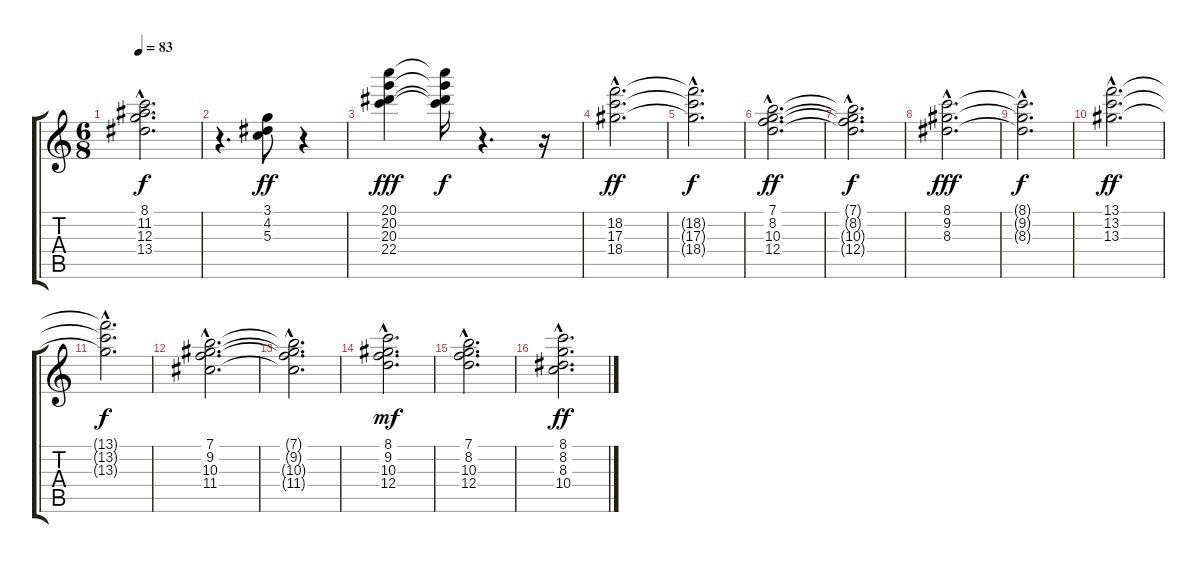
\track "" {instrument electricbassfinger}
\staff {score tabs}
\tuning (E4 B3 G3 D3 A2 E2) {hide}
\ts (6 8)
\tempo 83
\clef g2
\ks c
(8.1{hac t} 11.2{hac t} 12.3{hac t} 13.4{hac t}).2{d dy f} |
r.4{d} (3.1 4.2 5.3).8{dy ff} r.4 |
(20.1 20.2 20.3 22.4).4{dy fff} (20.1{t} 20.2{t} 20.3{t} 22.4{t}).16{dy f} r.4{d} r.16 |
(18.2{hac} 17.3{hac} 18.4{hac}).2{d dy ff} |
(18.2{hac t} 17.3{hac t} 18.4{hac t}).2{d dy f} |
(7.1{hac} 8.2{hac} 10.3{hac} 12.4{hac}).2{d dy ff} |
(7.1{hac t} 8.2{hac t} 10.3{hac t} 12.4{hac t}).2{d dy f} |
(8.1{hac} 9.2{hac} 8.3{hac}).2{d dy fff} |
(8.1{hac t} 9.2{hac t} 8.3{hac t}).2{d dy f} |
(13.1{hac} 13.2{hac} 13.3{hac}).2{d dy ff} |
(13.1{hac t} 13.2{hac t} 13.3{hac t}).2{d dy f} |
(7.1{hac} 9.2{hac} 10.3{hac} 11.4{hac}).2{d} |
(7.1{hac t} 9.2{hac t} 10.3{hac t} 11.4{hac t}).2{d} |
(8.1{hac} 9.2{hac} 10.3{hac} 12.4{hac}).2{d dy mf} |
(7.1{hac} 8.2{hac} 10.3{hac} 12.4{hac}).2{d} |
(8.1{hac} 8.2{hac} 8.3{hac} 10.4{hac}).2{d dy ff}
